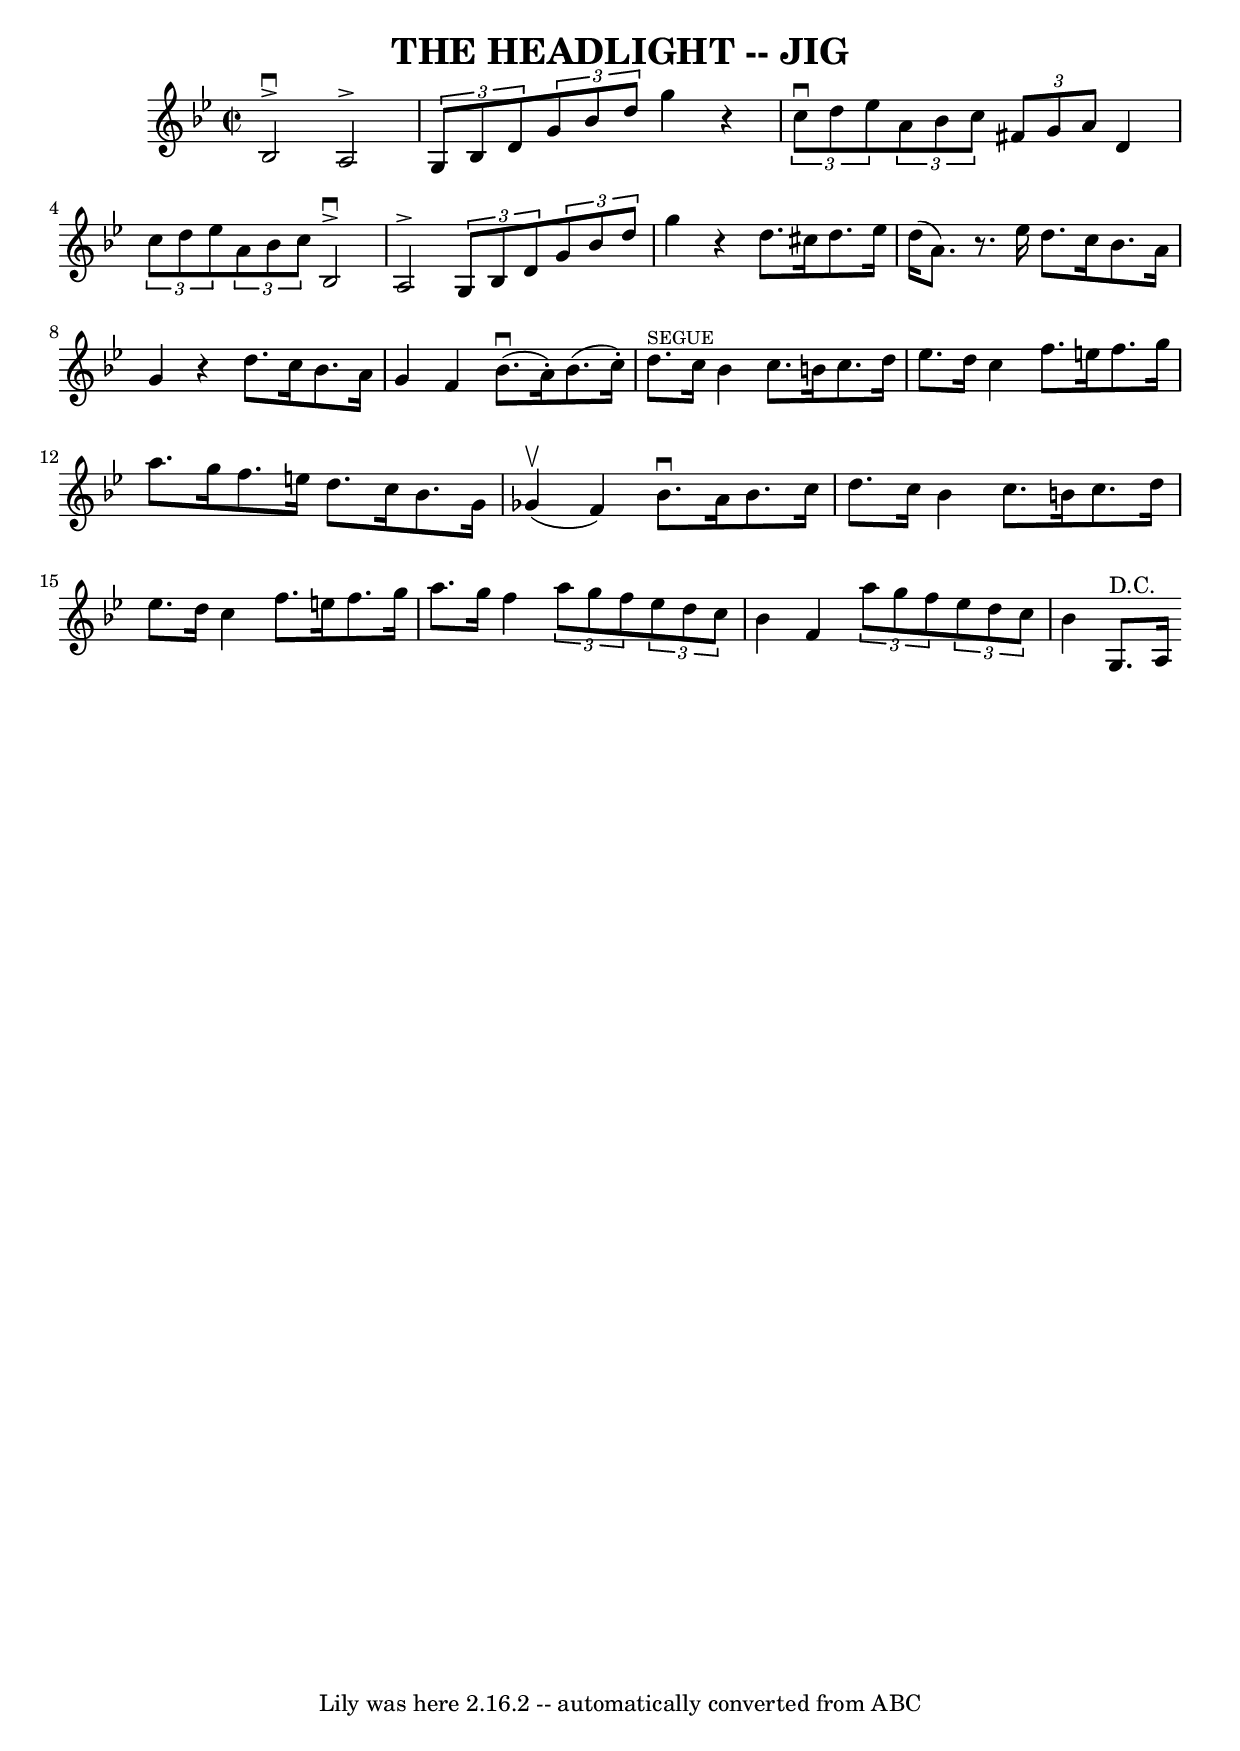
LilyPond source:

\version "2.16.2"
\include "Mammoth.ily"
\header {
  %% book = "Ryan's Mammoth Collection of Fiddle Tunes"
 crossRefNumber = "1"
 footnotes = ""
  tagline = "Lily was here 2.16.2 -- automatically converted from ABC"
  title = "THE HEADLIGHT -- JIG"

}
voicedefault =  {


  \override Staff.TimeSignature #'style = #'C
  \time 2/2 
  \key g \minor bes2^\downbow^\accent a2^\accent    |
  
  \times 2/3 { g8 bes8 d'8  
	     }   \times 2/3 { g'8 bes'8 d''8  
			    } g''4    r4        |
  \times 2/3 { c''8^\downbow d''8 ees''8  
	     }   
  \times 2/3 { a'8 bes'8 c''8  
	     }   \times 2/3 { fis'8 g'8 a'8  
			    } d'4     |
  \times 2/3 { c''8 d''8 ees''8  
	     }   \times 2/3 {   
	 a'8 bes'8 c''8   	     }        |
 bes2^\downbow^\accent a2^\accent    |
  \times 2/3 { g8 bes8 d'8  
	     }   \times 2/3 { g'8 bes'8    
			 d''8   			    } g''4    r4        |
 d''8. cis''16 d''8. ees''16 d''16 (a'8.)   r8. ees''16     |
 d''8. c''16 bes'8. a'16 g'4    r4   \bar ": |" d''8. c''16 bes'8. a'16 g'4 f'4       \bar "|."     \bar "|:" bes'8. (^\downbow a'16-.) bes'8. (c''16-.) d''8.^\segue c''16 bes'4     |
 c''8. b'16 c''8. d''16 ees''8. d''16 c''4         |
 f''8. e''16 f''8. g''16 a''8. g''16 f''8. e''16     |
 d''8. c''16 bes'8. g'16 ges'4 (^\upbow f'4)   |  |
 bes'8.^\downbow a'16 bes'8. c''16 d''8. c''16 bes'4    |
 c''8. b'16 c''8. d''16 ees''8. d''16 c''4         |
 f''8. e''16 f''8. g''16 a''8. g''16 f''4     |
  
  \times 2/3 { a''8 g''8 f''8  
	     }   \times 2/3 { ees''8 d''8 c''8  
 			    } bes'4 f'4    \bar ": |"   \times 2/3 { a''8 g''8 f''8  
								  }   
  \times 2/3 { ees''8 d''8 c''8  
	     } bes'4 g8.^"D.C." a16       \bar " |."   

}

\score{
  <<

    \context Staff="default"
    {
      \voicedefault 
      
    }

  >>
  \layout {
    
  }
  \midi {
  }

}
